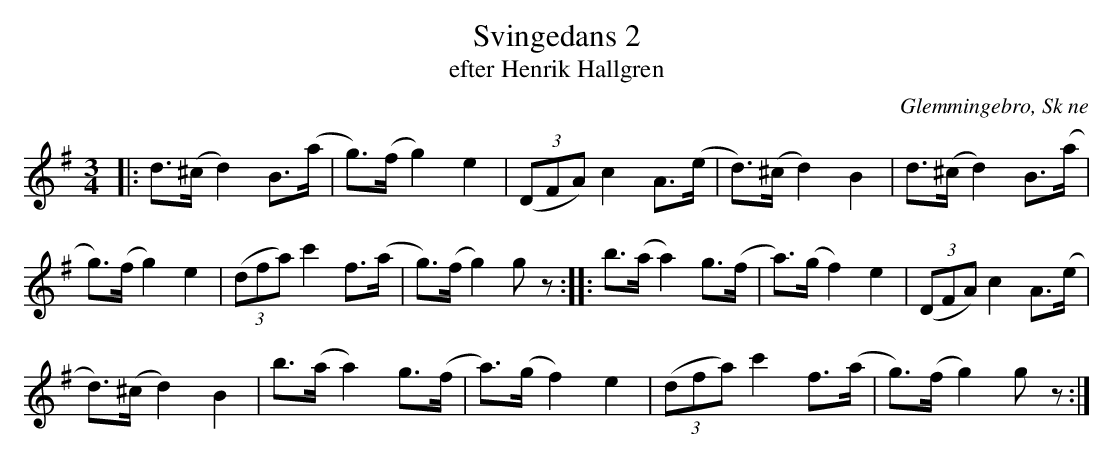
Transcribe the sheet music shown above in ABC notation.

X:1
T:Svingedans 2
T:efter Henrik Hallgren
O:Glemmingebro, Sk ne
M:3/4
L:1/8
K:G
|: d>(^c d2) B>(a | g)>(f g2) e2 | (3(DFA) c2 A>(e | d)>(^c d2) B2 | d>(^c d2) B>(a |
g)>(f g2) e2 | (3(dfa) c'2 f>(a | g)>(f  g2)  gz :||: b>(a a2) g>(f | a)>(g f2) e2 | (3(DFA) c2 A>(e |
d)>(^c d2) B2 |b>(a a2) g>(f | a)>(g f2) e2 | (3(dfa) c'2 f>(a | g)>(f  g2)  gz  :|
